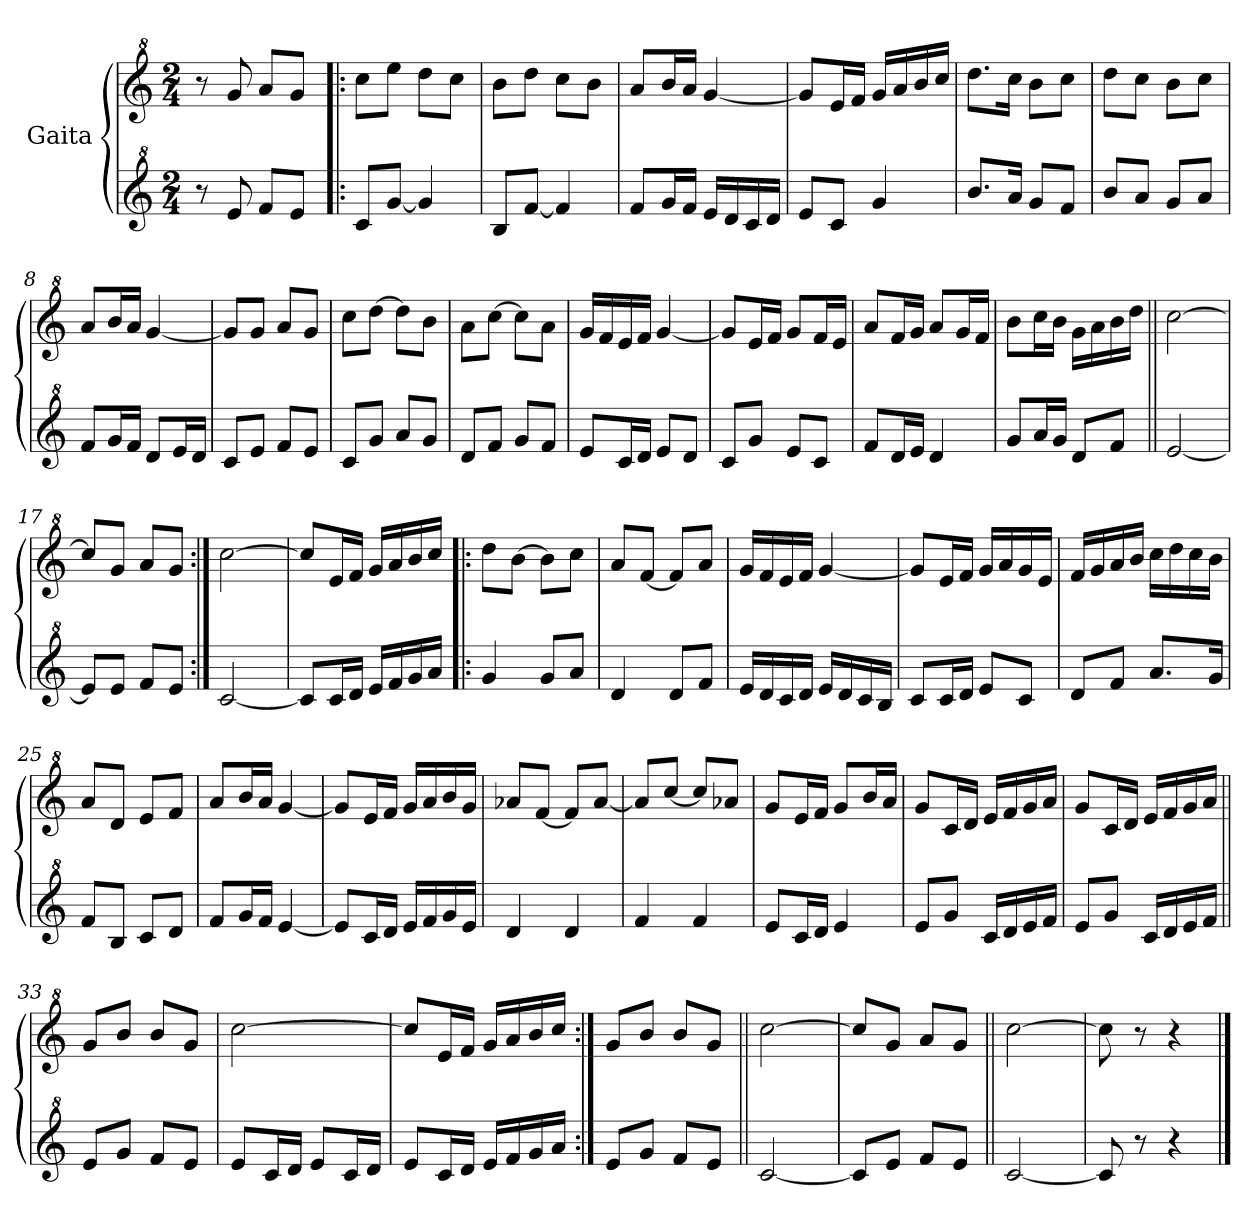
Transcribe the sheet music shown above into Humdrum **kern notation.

**kern	**kern
*part2	*part1
*staff2	*staff1
*I"Gaita	*I"Gaita
*clefG^2	*clefG^2
*k[]	*k[]
*M2/4	*M2/4
*MM130	*MM130
=1	=1
8r	8r
8ee/	8gg/
8ff/L	8aa/L
8ee/J	8gg/J
=2!|:	=2!|:
8cc/L	8ccc\L
[8gg/J	8eee\J
4gg/]	8ddd\L
.	8ccc\J
=3	=3
8b/L	8bb\L
[8ff/J	8ddd\J
4ff/]	8ccc\L
.	8bb\J
=4	=4
8ff/L	8aa/L
16gg/L	16bb/L
16ff/JJ	16aa/JJ
16ee/LL	[4gg/
16dd/	.
16cc/	.
16dd/JJ	.
=5	=5
8ee/L	8gg/L]
8cc/J	16ee/L
.	16ff/JJ
4gg/	16gg/LL
.	16aa/
.	16bb/
.	16ccc/JJ
=6	=6
8.bb/L	8.ddd\L
16aa/Jk	16ccc\Jk
8gg/L	8bb\L
8ff/J	8ccc\J
=7	=7
8bb/L	8ddd\L
8aa/J	8ccc\J
8gg/L	8bb\L
8aa/J	8ccc\J
=8	=8
8ff/L	8aa/L
16gg/L	16bb/L
16ff/JJ	16aa/JJ
8dd/L	[4gg/
16ee/L	.
16dd/JJ	.
!!LO:LB:g=z
=9	=9
8cc/L	8gg/L]
8ee/J	8gg/J
8ff/L	8aa/L
8ee/J	8gg/J
=10	=10
8cc/L	8ccc\L
8gg/J	[8ddd\J
8aa/L	8ddd\L]
8gg/J	8bb\J
=11	=11
8dd/L	8aa\L
8ff/J	[8ccc\J
8gg/L	8ccc\L]
8ff/J	8aa\J
=12	=12
8ee/L	16gg/LL
.	16ff/
16cc/L	16ee/
16dd/JJ	16ff/JJ
8ee/L	[4gg/
8dd/J	.
=13	=13
8cc/L	8gg/L]
8gg/J	16ee/L
.	16ff/JJ
8ee/L	8gg/L
8cc/J	16ff/L
.	16ee/JJ
=14	=14
8ff/L	8aa/L
16dd/L	16ff/L
16ee/JJ	16gg/JJ
4dd/	8aa/L
.	16gg/L
.	16ff/JJ
=15	=15
8gg/L	8bb\L
16aa/L	16ccc\L
16gg/JJ	16bb\JJ
8dd/L	16gg\LL
.	16aa\
8ff/J	16bb\
.	16ddd\JJ
=16||	=16||
[2ee/	[2ccc\
=17	=17
8ee/L]	8ccc/L]
8ee/J	8gg/J
8ff/L	8aa/L
8ee/J	8gg/J
!!LO:LB:g=z
=18:|!	=18:|!
[2cc/	[2ccc\
=19	=19
8cc/L]	8ccc/L]
16cc/L	16ee/L
16dd/JJ	16ff/JJ
16ee/LL	16gg/LL
16ff/	16aa/
16gg/	16bb/
16aa/JJ	16ccc/JJ
=20!|:	=20!|:
4gg/	8ddd\L
.	[8bb\J
8gg/L	8bb\L]
8aa/J	8ccc\J
=21	=21
4dd/	8aa/L
.	[8ff/J
8dd/L	8ff/L]
8ff/J	8aa/J
=22	=22
16ee/LL	16gg/LL
16dd/	16ff/
16cc/	16ee/
16dd/JJ	16ff/JJ
16ee/LL	[4gg/
16dd/	.
16cc/	.
16b/JJ	.
=23	=23
8cc/L	8gg/L]
16cc/L	16ee/L
16dd/JJ	16ff/JJ
8ee/L	16gg/LL
.	16aa/
8cc/J	16gg/
.	16ee/JJ
=24	=24
8dd/L	16ff/LL
.	16gg/
8ff/J	16aa/
.	16bb/JJ
8.aa/L	16ccc\LL
.	16ddd\
.	16ccc\
16gg/Jk	16bb\JJ
=25	=25
8ff/L	8aa/L
8b/J	8dd/J
8cc/L	8ee/L
8dd/J	8ff/J
!!LO:LB:g=z
=26	=26
8ff/L	8aa/L
16gg/L	16bb/L
16ff/JJ	16aa/JJ
[4ee/	[4gg/
=27	=27
8ee/L]	8gg/L]
16cc/L	16ee/L
16dd/JJ	16ff/JJ
16ee/LL	16gg/LL
16ff/	16aa/
16gg/	16bb/
16ee/JJ	16gg/JJ
=28	=28
4dd/	8aa-X/L
.	[8ff/J
4dd/	8ff/L]
.	[8aa-/J
=29	=29
4ff/	8aa-/L]
.	[8ccc/J
4ff/	8ccc/L]
.	8aa-X/J
=30	=30
8ee/L	8gg/L
16cc/L	16ee/L
16dd/JJ	16ff/JJ
4ee/	8gg/L
.	16bb/L
.	16aa/JJ
=31	=31
8ee/L	8gg/L
8gg/J	16cc/L
.	16dd/JJ
16cc/LL	16ee/LL
16dd/	16ff/
16ee/	16gg/
16ff/JJ	16aa/JJ
=32	=32
8ee/L	8gg/L
8gg/J	16cc/L
.	16dd/JJ
16cc/LL	16ee/LL
16dd/	16ff/
16ee/	16gg/
16ff/JJ	16aa/JJ
=33||	=33||
8ee/L	8gg/L
8gg/J	8bb/J
8ff/L	8bb/L
8ee/J	8gg/J
!!LO:LB:g=z
=34	=34
8ee/L	[2ccc\
16cc/L	.
16dd/JJ	.
8ee/L	.
16cc/L	.
16dd/JJ	.
=35	=35
8ee/L	8ccc/L]
16cc/L	16ee/L
16dd/JJ	16ff/JJ
16ee/LL	16gg/LL
16ff/	16aa/
16gg/	16bb/
16aa/JJ	16ccc/JJ
=36:|!	=36:|!
8ee/L	8gg/L
8gg/J	8bb/J
8ff/L	8bb/L
8ee/J	8gg/J
=37||	=37||
[2cc/	[2ccc\
=38	=38
8cc/L]	8ccc/L]
8ee/J	8gg/J
8ff/L	8aa/L
8ee/J	8gg/J
=39||	=39||
[2cc/	[2ccc\
=40	=40
8cc/]	8ccc\]
8r	8r
4r	4r
==	==
*-	*-
